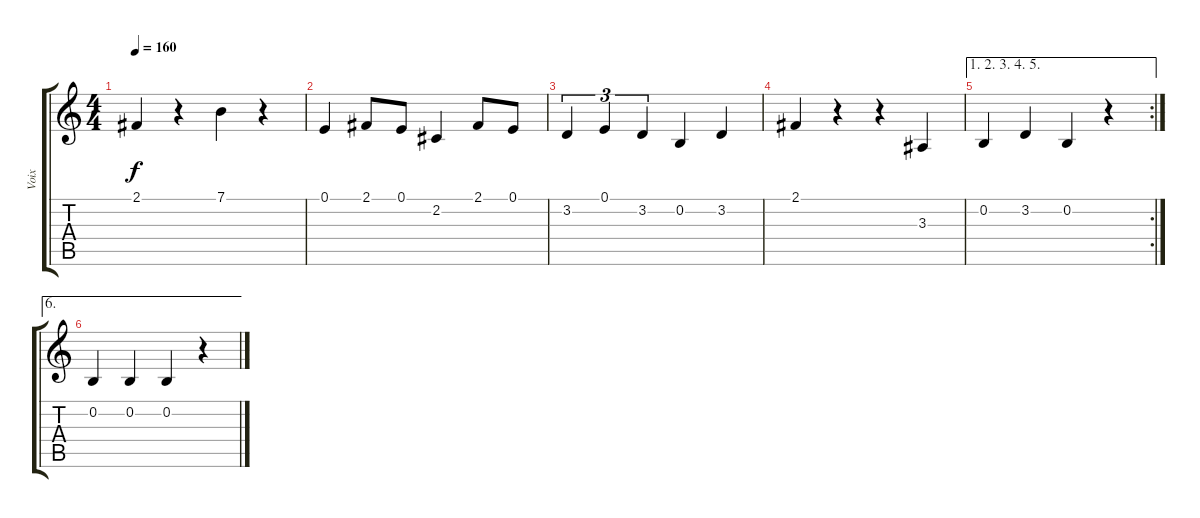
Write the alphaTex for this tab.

\track ("Voix" "Voix") {instrument panflute}
\staff {score tabs}
\tuning (E4 B3 G3 D3 A2 E2) {hide}
\ts (4 4)
\tempo 160
\clef g2
\ks c
2.1.4{dy f} r.4 7.1.4 r.4 |
0.1.4 2.1.8 0.1.8 2.2.4 2.1.8 0.1.8 |
3.2.4{tu (3 2)} 0.1.4{tu (3 2)} 3.2.4{tu (3 2)} 0.2.4 3.2.4 |
2.1.4 r.4 r.4 3.3.4 |
\ae (1 2 3 4 5)
\rc 2
0.2.4 3.2.4 0.2.4 r.4 |
\ae 6
0.2.4 0.2.4 0.2.4 r.4
